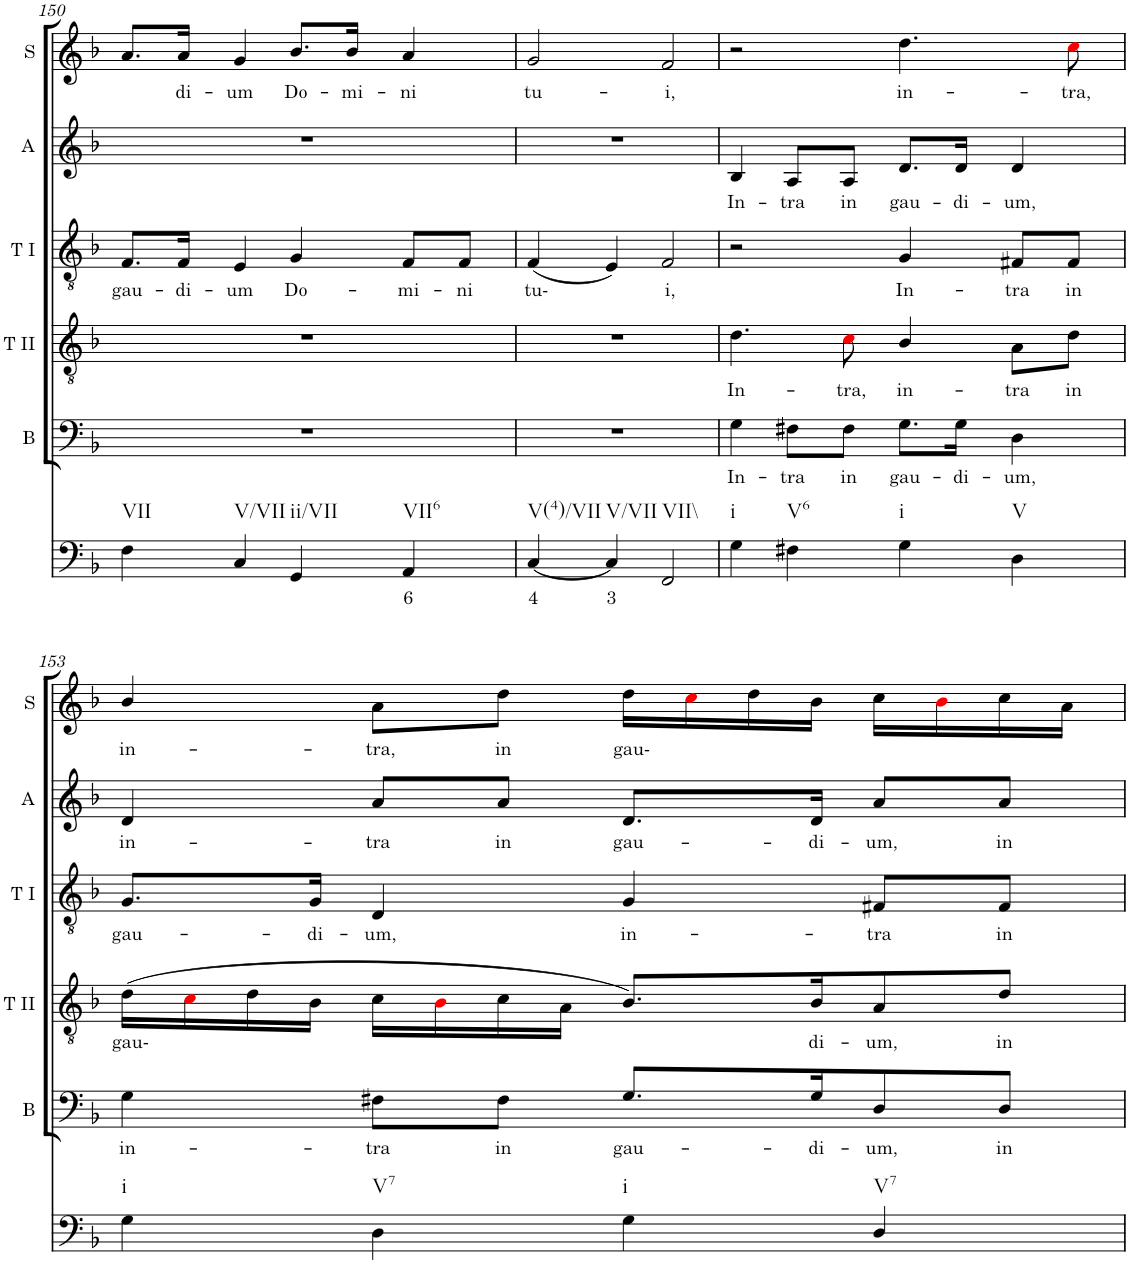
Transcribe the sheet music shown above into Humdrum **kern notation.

**kern	**text	**kern	**text	**kern	**text	**kern	**text	**kern	**text	**kern	**text
*part6	*part6	*part5	*part5	*part4	*part4	*part3	*part3	*part2	*part2	*part1	*part1
*staff6	*staff6	*staff5	*staff5	*staff4	*staff4	*staff3	*staff3	*staff2	*staff2	*staff1	*staff1
*I"Continuo	*	*I"Bass	*	*I"Tenor II	*	*I"Tenor I	*	*I"Alto	*	*I"Soprano	*
*	*	*I'B	*	*I'T II	*	*I'T I	*	*I'A	*	*I'S	*
!!LO:PB:g=z
*clefF4	*	*clefF4	*	*clefF4	*	*clefF4	*	*clefF4	*	*clefF4	*
*k[b-]	*	*k[b-]	*	*k[b-]	*	*k[b-]	*	*k[b-]	*	*k[b-]	*
*	*	*	*	*	*	*	*	*M4/4	*	*M4/4	*
=150	=150	=150	=150	=150	=150	=150	=150	=150	=150	=150	=150
!LO:TX:b:t=VII	!	!	!	!	!	!	!	!	!	!	!
!	!	!	!	!	!	!	!LO:LY:b	!	!	!	!
4F\	.	1r	.	1r	.	8.F/L	gau-	1r	.	8.a/L	.
!	!	!	!	!	!	!	!LO:LY:b	!	!	!	!LO:LY:b
.	.	.	.	.	.	16F/Jk	di-	.	.	16a/Jk	di-
!LO:TX:b:t=V/VII	!	!	!	!	!	!	!	!	!	!	!
!	!	!	!	!	!	!	!LO:LY:b	!	!	!	!LO:LY:b
4C/	.	.	.	.	.	4E/	um	.	.	4g/	um
!LO:TX:b:t=ii/VII	!	!	!	!	!	!	!	!	!	!	!
!	!	!	!	!	!	!	!LO:LY:b	!	!	!	!LO:LY:b
4GG/	.	.	.	.	.	4G/	Do-	.	.	8.b-/L	Do-
!	!	!	!	!	!	!	!	!	!	!	!LO:LY:b
.	.	.	.	.	.	.	.	.	.	16b-/Jk	mi-
!LO:TX:b:t=VII6	!	!	!	!	!	!	!	!	!	!	!
!	!LO:LY:b	!	!	!	!	!	!LO:LY:b	!	!	!	!LO:LY:b
4AA/	6	.	.	.	.	8F/L	mi-	.	.	4a/	ni
!	!	!	!	!	!	!	!LO:LY:b	!	!	!	!
.	.	.	.	.	.	8F/J	ni	.	.	.	.
=151	=151	=151	=151	=151	=151	=151	=151	=151	=151	=151	=151
!LO:TX:b:t=V(4)/VII	!	!	!	!	!	!	!	!	!	!	!
!	!LO:LY:b	!	!	!	!	!	!LO:LY:b	!	!	!	!LO:LY:b
[4C/	4	1r	.	1r	.	(4F/	tu-	1r	.	2g/	tu-
!LO:TX:b:t=V/VII	!	!	!	!	!	!	!	!	!	!	!
!	!LO:LY:b	!	!	!	!	!	!	!	!	!	!
4C/]	3	.	.	.	.	4E/)	.	.	.	.	.
!LO:TX:b:t=VII\\	!	!	!	!	!	!	!	!	!	!	!
!	!	!	!	!	!	!	!LO:LY:b	!	!	!	!LO:LY:b
2FF/	.	.	.	.	.	2F/	i,	.	.	2f/	i,
=152	=152	=152	=152	=152	=152	=152	=152	=152	=152	=152	=152
!LO:TX:b:t=i	!	!	!	!	!	!	!	!	!	!	!
!	!	!	!LO:LY:b	!	!LO:LY:b	!	!	!	!LO:LY:b	!	!
4G\	.	4G\	In-	4.d\	In-	2r	.	4B-/	In-	2r	.
!LO:TX:b:t=V6	!	!	!	!	!	!	!	!	!	!	!
!	!	!	!LO:LY:b	!	!	!	!	!	!LO:LY:b	!	!
4F#X\	.	8F#X\L	tra	.	.	.	.	8A/L	tra	.	.
!	!	!	!LO:LY:b	!	!LO:LY:b	!	!	!	!LO:LY:b	!	!
.	.	8F#\J	in	8ci\	tra,	.	.	8A/J	in	.	.
!LO:TX:b:t=i	!	!	!	!	!	!	!	!	!	!	!
!	!	!	!LO:LY:b	!	!LO:LY:b	!	!LO:LY:b	!	!LO:LY:b	!	!LO:LY:b
4G\	.	8.G\L	gau-	4B-/	in-	4G/	In-	8.d/L	gau-	4.dd\	in-
!	!	!	!LO:LY:b	!	!	!	!	!	!LO:LY:b	!	!
.	.	16G\Jk	di-	.	.	.	.	16d/Jk	di-	.	.
!LO:TX:b:t=V	!	!	!	!	!	!	!	!	!	!	!
!	!	!	!LO:LY:b	!	!LO:LY:b	!	!LO:LY:b	!	!LO:LY:b	!	!
4D\	.	4D\	um,	8A\L	tra	8F#X/L	tra	4d/	um,	.	.
!	!	!	!	!	!LO:LY:b	!	!LO:LY:b	!	!	!	!LO:LY:b
.	.	.	.	8d\J	in	8F#/J	in	.	.	8cci\	tra,
!!LO:LB:g=z
=153	=153	=153	=153	=153	=153	=153	=153	=153	=153	=153	=153
!LO:TX:b:t=i	!	!	!	!	!	!	!	!	!	!	!
!	!	!	!LO:LY:b	!	!LO:LY:b	!	!LO:LY:b	!	!LO:LY:b	!	!LO:LY:b
4G\	.	4G\	in-	(16d\LL	gau-	8.G/L	gau-	4d/	in-	4b-/	in-
.	.	.	.	16ci\	.	.	.	.	.	.	.
.	.	.	.	16d\	.	.	.	.	.	.	.
!	!	!	!	!	!	!	!LO:LY:b	!	!	!	!
.	.	.	.	16B-\JJ	.	16G/Jk	di-	.	.	.	.
!LO:TX:b:t=V7	!	!	!	!	!	!	!	!	!	!	!
!	!	!	!LO:LY:b	!	!	!	!LO:LY:b	!	!LO:LY:b	!	!LO:LY:b
4D\	.	8F#X\L	tra	16c\LL	.	4D/	um,	8a/L	tra	8a\L	tra,
.	.	.	.	16B-i\	.	.	.	.	.	.	.
!	!	!	!LO:LY:b	!	!	!	!	!	!LO:LY:b	!	!LO:LY:b
.	.	8F#\J	in	16c\	.	.	.	8a/J	in	8dd\J	in
.	.	.	.	16A\JJ	.	.	.	.	.	.	.
!LO:TX:b:t=i	!	!	!	!	!	!	!	!	!	!	!
!	!	!	!LO:LY:b	!	!	!	!LO:LY:b	!	!LO:LY:b	!	!LO:LY:b
4G\	.	8.G/L	gau-	8.B-/L)	.	4G/	in-	8.d/L	gau-	16dd\LL	gau-
.	.	.	.	.	.	.	.	.	.	16cci\	.
.	.	.	.	.	.	.	.	.	.	16dd\	.
!	!	!	!LO:LY:b	!	!LO:LY:b	!	!	!	!LO:LY:b	!	!
.	.	16G/K	di-	16B-/K	di-	.	.	16d/Jk	di-	16b-\JJ	.
!LO:TX:b:t=V7	!	!	!	!	!	!	!	!	!	!	!
!	!	!	!LO:LY:b	!	!LO:LY:b	!	!LO:LY:b	!	!LO:LY:b	!	!
4D/	.	8D/	um,	8A/	um,	8F#X/L	tra	8a/L	um,	16cc\LL	.
.	.	.	.	.	.	.	.	.	.	16b-i\	.
!	!	!	!LO:LY:b	!	!LO:LY:b	!	!LO:LY:b	!	!LO:LY:b	!	!
.	.	8D/J	in	8d/J	in	8F#/J	in	8a/J	in	16cc\	.
.	.	.	.	.	.	.	.	.	.	16a\JJ	.
=	=	=	=	=	=	=	=	=	=	=	=
*-	*-	*-	*-	*-	*-	*-	*-	*-	*-	*-	*-
